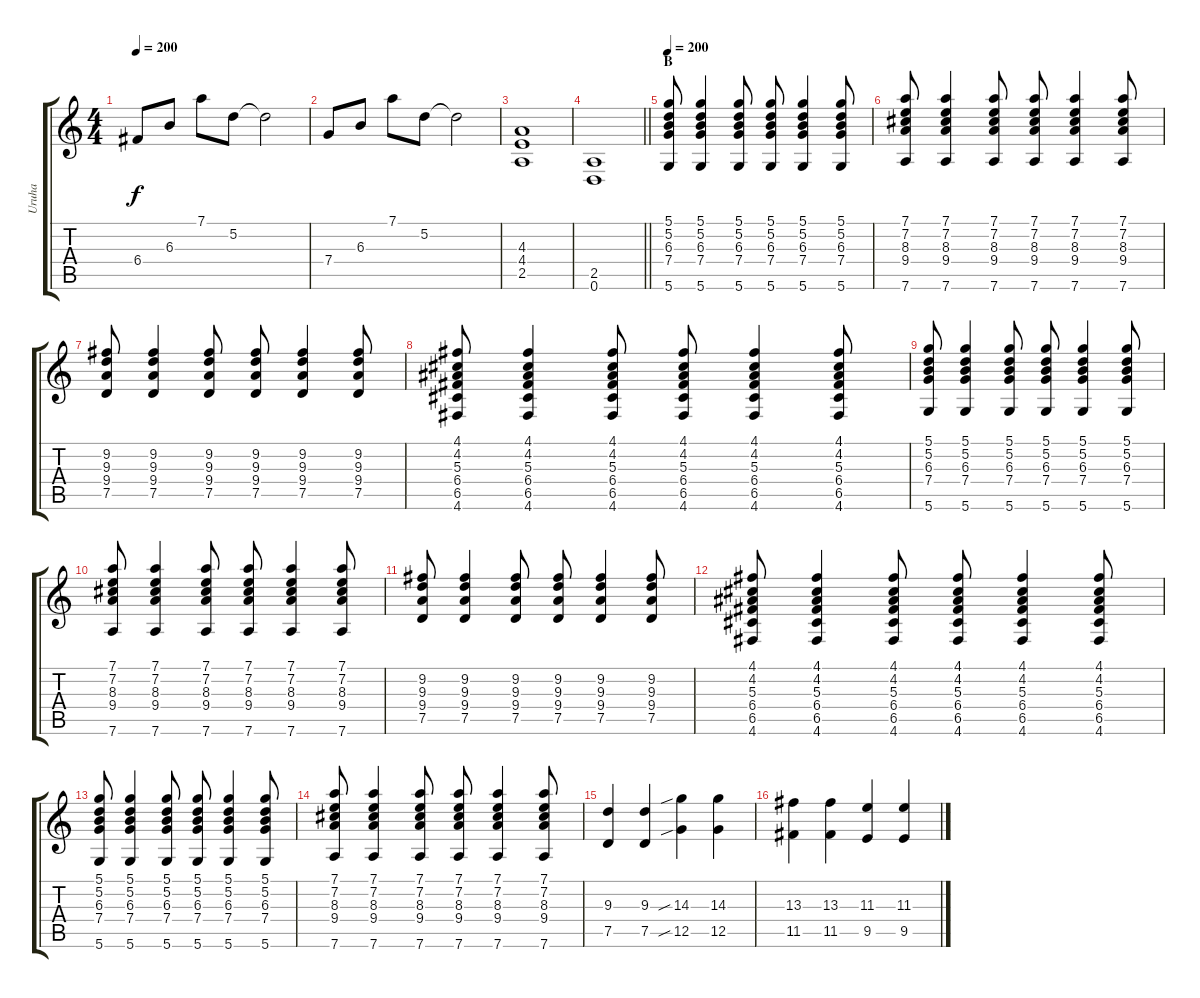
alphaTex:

\track ("Uruha" "Uruha") {instrument distortionguitar}
\staff {score tabs}
\tuning (D4 A3 F3 C3 G2 D2) {hide}
\ts (4 4)
\tempo 200
\clef g2
\ks c
6.4.8{dy f} 6.3.8 7.1.8 5.2.8 5.2{t}.2 |
7.4.8 6.3.8 7.1.8 5.2.8 5.2{t}.2 |
(4.3 4.4 2.5).1{instrument distortionguitar} |
\barLineRight lightlight
(2.5 0.6).1 |
\section ("" "B")
\tempo 200
(5.1 5.2 6.3 7.4 5.6).8 (5.1 5.2 6.3 7.4 5.6).4 (5.1 5.2 6.3 7.4 5.6).8 (5.1 5.2 6.3 7.4 5.6).8 (5.1 5.2 6.3 7.4 5.6).4 (5.1 5.2 6.3 7.4 5.6).8 |
(7.1 7.2 8.3 9.4 7.6).8 (7.1 7.2 8.3 9.4 7.6).4 (7.1 7.2 8.3 9.4 7.6).8 (7.1 7.2 8.3 9.4 7.6).8 (7.1 7.2 8.3 9.4 7.6).4 (7.1 7.2 8.3 9.4 7.6).8 |
(9.2 9.3 9.4 7.5).8 (9.2 9.3 9.4 7.5).4 (9.2 9.3 9.4 7.5).8 (9.2 9.3 9.4 7.5).8 (9.2 9.3 9.4 7.5).4 (9.2 9.3 9.4 7.5).8 |
(4.1 4.2 5.3 6.4 6.5 4.6).8 (4.1 4.2 5.3 6.4 6.5 4.6).4 (4.1 4.2 5.3 6.4 6.5 4.6).8 (4.1 4.2 5.3 6.4 6.5 4.6).8 (4.1 4.2 5.3 6.4 6.5 4.6).4 (4.1 4.2 5.3 6.4 6.5 4.6).8 |
(5.1 5.2 6.3 7.4 5.6).8 (5.1 5.2 6.3 7.4 5.6).4 (5.1 5.2 6.3 7.4 5.6).8 (5.1 5.2 6.3 7.4 5.6).8 (5.1 5.2 6.3 7.4 5.6).4 (5.1 5.2 6.3 7.4 5.6).8 |
(7.1 7.2 8.3 9.4 7.6).8 (7.1 7.2 8.3 9.4 7.6).4 (7.1 7.2 8.3 9.4 7.6).8 (7.1 7.2 8.3 9.4 7.6).8 (7.1 7.2 8.3 9.4 7.6).4 (7.1 7.2 8.3 9.4 7.6).8 |
(9.2 9.3 9.4 7.5).8 (9.2 9.3 9.4 7.5).4 (9.2 9.3 9.4 7.5).8 (9.2 9.3 9.4 7.5).8 (9.2 9.3 9.4 7.5).4 (9.2 9.3 9.4 7.5).8 |
(4.1 4.2 5.3 6.4 6.5 4.6).8 (4.1 4.2 5.3 6.4 6.5 4.6).4 (4.1 4.2 5.3 6.4 6.5 4.6).8 (4.1 4.2 5.3 6.4 6.5 4.6).8 (4.1 4.2 5.3 6.4 6.5 4.6).4 (4.1 4.2 5.3 6.4 6.5 4.6).8 |
(5.1 5.2 6.3 7.4 5.6).8 (5.1 5.2 6.3 7.4 5.6).4 (5.1 5.2 6.3 7.4 5.6).8 (5.1 5.2 6.3 7.4 5.6).8 (5.1 5.2 6.3 7.4 5.6).4 (5.1 5.2 6.3 7.4 5.6).8 |
(7.1 7.2 8.3 9.4 7.6).8 (7.1 7.2 8.3 9.4 7.6).4 (7.1 7.2 8.3 9.4 7.6).8 (7.1 7.2 8.3 9.4 7.6).8 (7.1 7.2 8.3 9.4 7.6).4 (7.1 7.2 8.3 9.4 7.6).8 |
(9.3 7.5).4 (9.3 7.5).4 (14.3{sib} 12.5{sib}).4 (14.3 12.5).4 |
(13.3 11.5).4 (13.3 11.5).4 (11.3 9.5).4 (11.3 9.5).4
